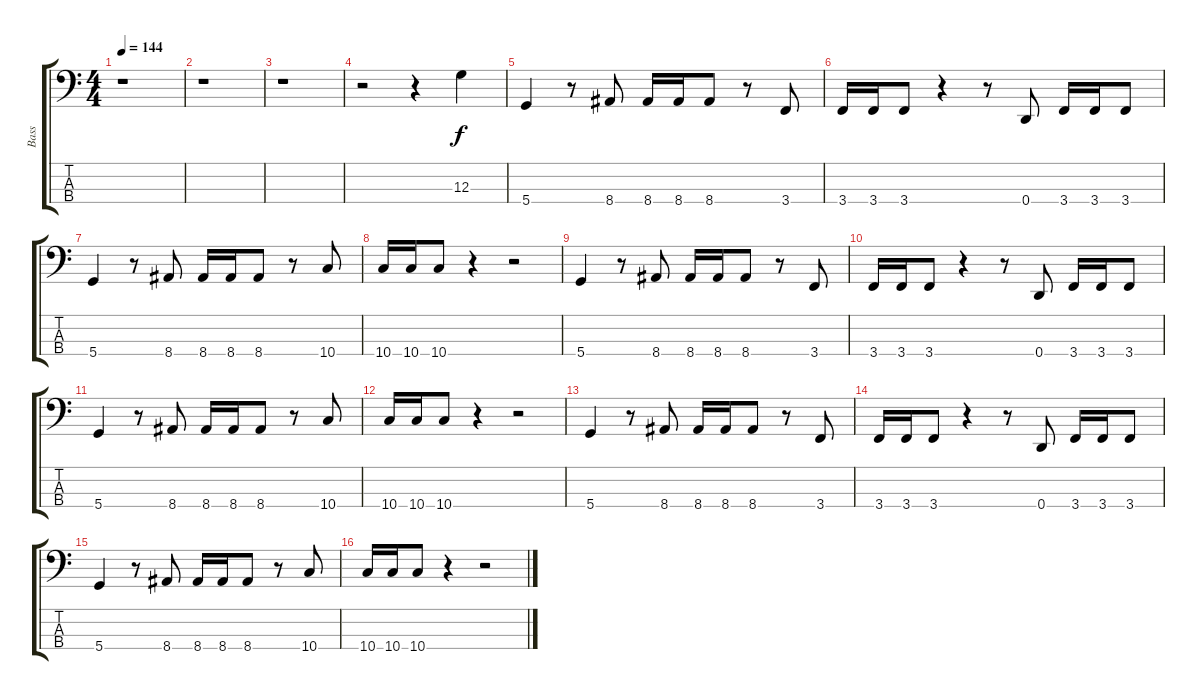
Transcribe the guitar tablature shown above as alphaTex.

\track ("Bass" "Bass") {instrument electricbasspick}
\staff {score tabs}
\tuning (F2 C2 G1 D1) {hide}
\ts (4 4)
\tempo 144
\clef f4
\ks c
r.1{dy f instrument electricbasspick} |
r.1 |
r.1 |
r.2 r.4 12.3.4 |
5.4.4 r.8 8.4.8 8.4.16 8.4.16 8.4.8 r.8 3.4.8 |
3.4.16 3.4.16 3.4.8 r.4 r.8 0.4.8 3.4.16 3.4.16 3.4.8 |
5.4.4 r.8 8.4.8 8.4.16 8.4.16 8.4.8 r.8 10.4.8 |
10.4.16 10.4.16 10.4.8 r.4 r.2 |
5.4.4 r.8 8.4.8 8.4.16 8.4.16 8.4.8 r.8 3.4.8 |
3.4.16 3.4.16 3.4.8 r.4 r.8 0.4.8 3.4.16 3.4.16 3.4.8 |
5.4.4 r.8 8.4.8 8.4.16 8.4.16 8.4.8 r.8 10.4.8 |
10.4.16 10.4.16 10.4.8 r.4 r.2 |
5.4.4 r.8 8.4.8 8.4.16 8.4.16 8.4.8 r.8 3.4.8 |
3.4.16 3.4.16 3.4.8 r.4 r.8 0.4.8 3.4.16 3.4.16 3.4.8 |
5.4.4 r.8 8.4.8 8.4.16 8.4.16 8.4.8 r.8 10.4.8 |
10.4.16 10.4.16 10.4.8 r.4 r.2
